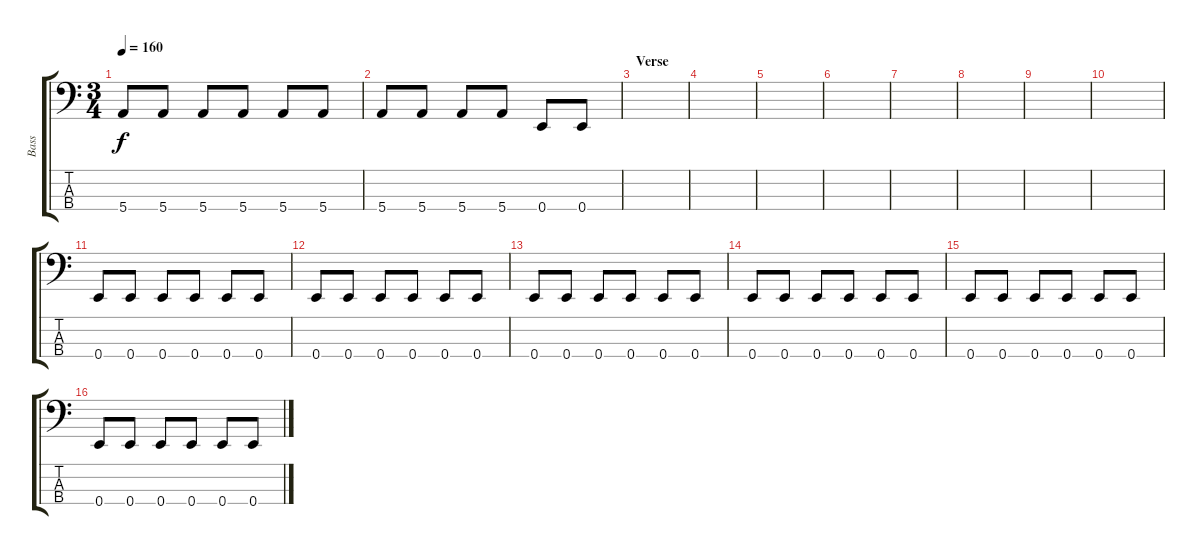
\track ("Bass" "Bass") {instrument electricbassfinger}
\staff {score tabs}
\tuning (G2 D2 A1 E1) {hide}
\ts (3 4)
\tempo 160
\clef f4
\ks c
5.4.8{dy f} 5.4.8 5.4.8 5.4.8 5.4.8 5.4.8 |
5.4.8 5.4.8 5.4.8 5.4.8 0.4.8 0.4.8 |
\section ("" "Verse")
|
|
|
|
|
|
|
|
0.4.8 0.4.8 0.4.8 0.4.8 0.4.8 0.4.8 |
0.4.8 0.4.8 0.4.8 0.4.8 0.4.8 0.4.8 |
0.4.8 0.4.8 0.4.8 0.4.8 0.4.8 0.4.8 |
0.4.8 0.4.8 0.4.8 0.4.8 0.4.8 0.4.8 |
0.4.8 0.4.8 0.4.8 0.4.8 0.4.8 0.4.8 |
0.4.8 0.4.8 0.4.8 0.4.8 0.4.8 0.4.8
